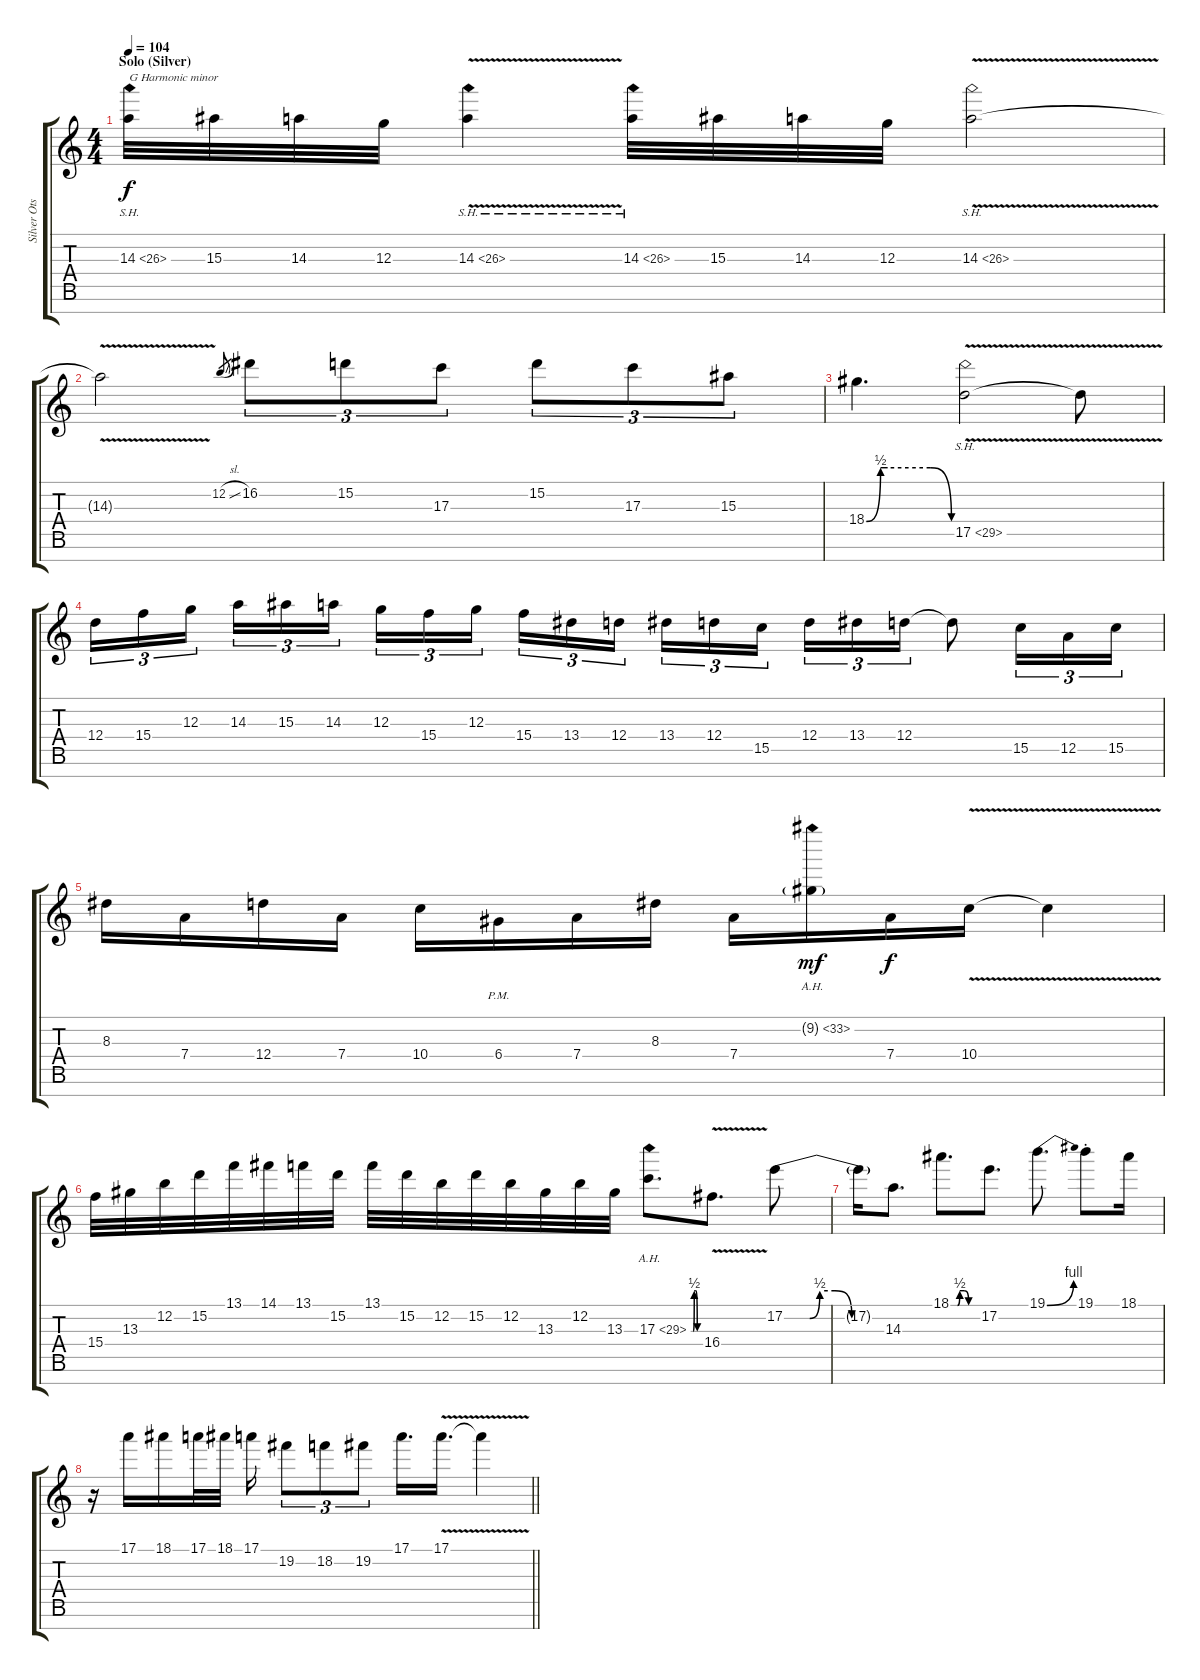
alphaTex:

\track ("Silver Ots" "Silver Ots") {instrument distortionguitar}
\staff {score tabs}
\tuning (E4 B3 G3 D3 A2 E2 B1) {hide}
\ts (4 4)
\section ("" "Solo (Silver)")
\tempo 104
\clef g2
\ks c
14.3{sh 12}.32{txt "G Harmonic minor" dy f} 15.3.32 14.3.32 12.3.32 14.3{sh 12 v}.4 14.3{sh 12}.32 15.3.32 14.3.32 12.3.32 14.3{sh 12 v}.2 |
14.3{t}.2 12.2{sl}.8{gr} 16.2.8{tu (3 2)} 15.2.8{tu (3 2)} 17.3.8{tu (3 2)} 15.2.8{tu (3 2)} 17.3.8{tu (3 2)} 15.3.8{tu (3 2)} |
18.4{be (custom 0 0 10 2 15 2 45 2 60 0)}.4{d} 17.5{sh 12 v}.2 17.5{t}.8 |
12.4.16{tu (3 2)} 15.4.16{tu (3 2)} 12.3.16{tu (3 2) beam splitsecondary} 14.3.16{tu (3 2)} 15.3.16{tu (3 2)} 14.3.16{tu (3 2)} 12.3.16{tu (3 2)} 15.4.16{tu (3 2)} 12.3.16{tu (3 2) beam splitsecondary} 15.4.16{tu (3 2)} 13.4.16{tu (3 2)} 12.4.16{tu (3 2)} 13.4.16{tu (3 2)} 12.4.16{tu (3 2)} 15.5.16{tu (3 2) beam splitsecondary} 12.4.16{tu (3 2)} 13.4.16{tu (3 2)} 12.4.16{tu (3 2)} 12.4{t}.8 15.5.16{tu (3 2)} 12.5.16{tu (3 2)} 15.5.16{tu (3 2)} |
8.3.16 7.4.16 12.4.16 7.4.16 10.4.16 6.4{pm}.16 7.4.16 8.3.16 7.4.16 9.2{ah 24 g}.16{dy mf} 7.4.16{dy f} 10.4{v}.16 10.4{t}.4 |
15.4.32 13.3.32 12.2.32 15.2.32 13.1.32 14.1.32 13.1.32 15.2.32 13.1.32 15.2.32 12.2.32 15.2.32 12.2.32 13.3.32 12.2.32 13.3.32 17.3{be (custom 0 0 14 0 20 2 30 2 40 0 60 0) ah 12}.8{d} 16.4{v}.8{d} 17.2{be (custom 0 0 15 0 21 2 30 2 40 0 60 0)}.8 |
17.2{t}.16 14.3.8{d} 18.1{be (custom 0 0 15 0 20 2 30 2 40 0 60 0)}.8{d} 17.2.8{d} 19.1{be (bend 0 0 60 4)}.8{d} 19.1{st}.8 18.1.16 |
\barLineRight lightlight
r.16 17.1.16 18.1.16 17.1.32 18.1.32 17.1.16 19.2.8{tu (3 2)} 18.2.8{tu (3 2)} 19.2.8{tu (3 2)} 17.1.16{d} 17.1{v}.16{d} 17.1{t}.4
